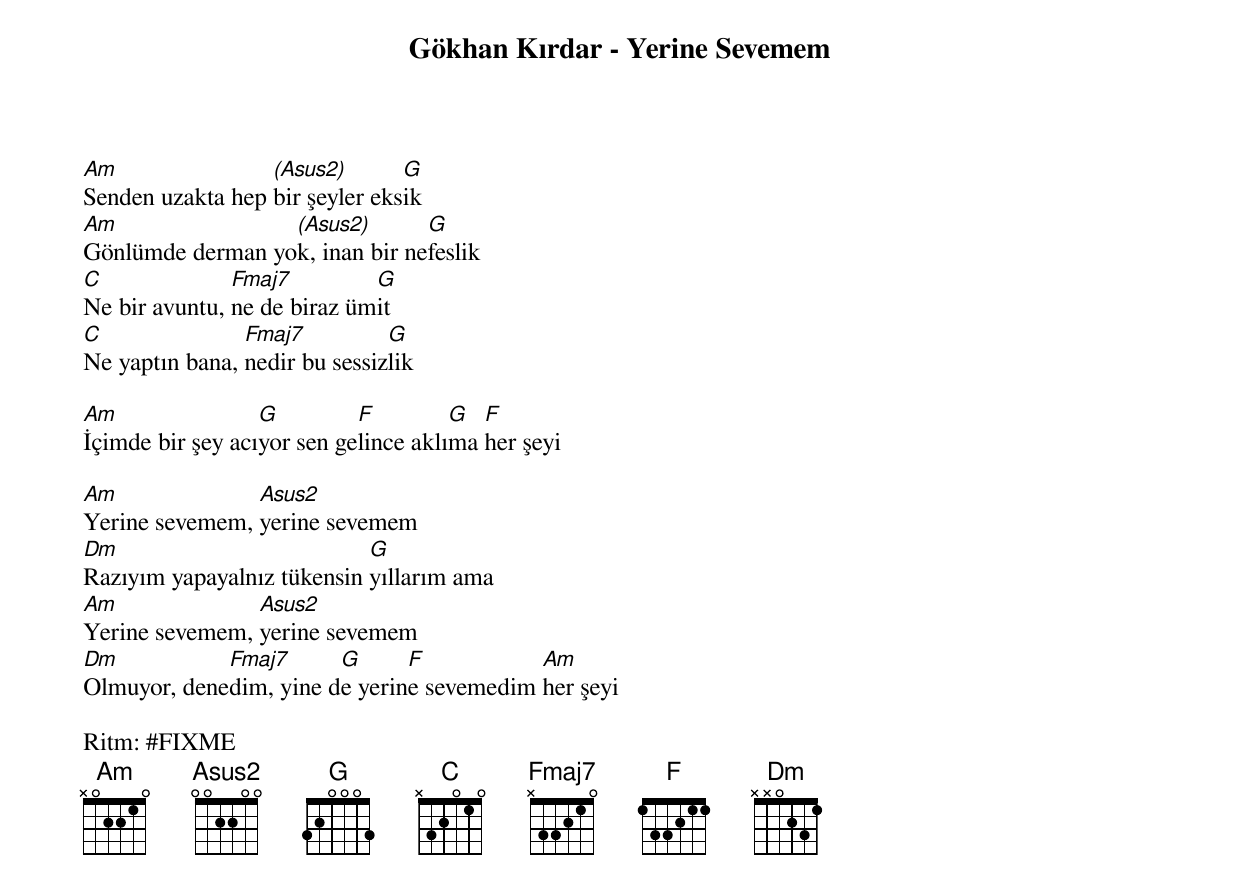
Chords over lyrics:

Gökhan Kırdar - Yerine Sevemem

Am                (Asus2)       G
Senden uzakta hep bir şeyler eksik
Am                (Asus2)       G
Gönlümde derman yok, inan bir nefeslik
C              Fmaj7         G
Ne bir avuntu, ne de biraz ümit
C               Fmaj7          G
Ne yaptın bana, nedir bu sessizlik

Am                G         F         G  F
İçimde bir şey acıyor sen gelince aklıma her şeyi

Am              Asus2
Yerine sevemem, yerine sevemem
Dm                          G
Razıyım yapayalnız tükensin yıllarım ama
Am              Asus2
Yerine sevemem, yerine sevemem
Dm           Fmaj7      G      F           Am
Olmuyor, denedim, yine de yerine sevemedim her şeyi

Ritm: #FIXME
